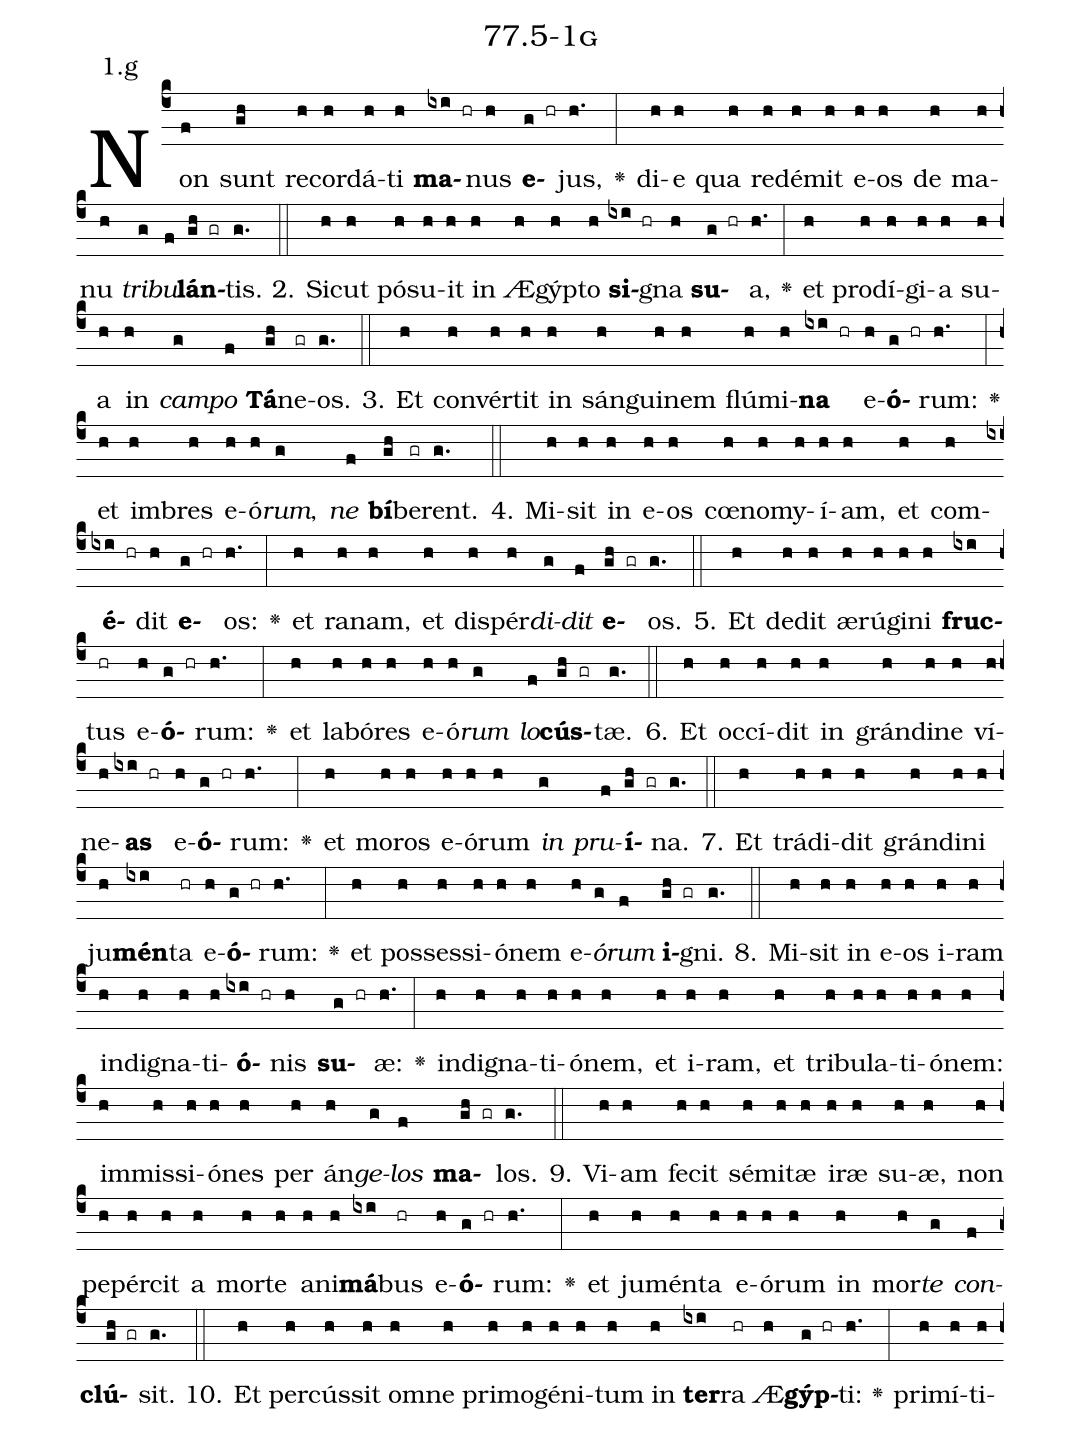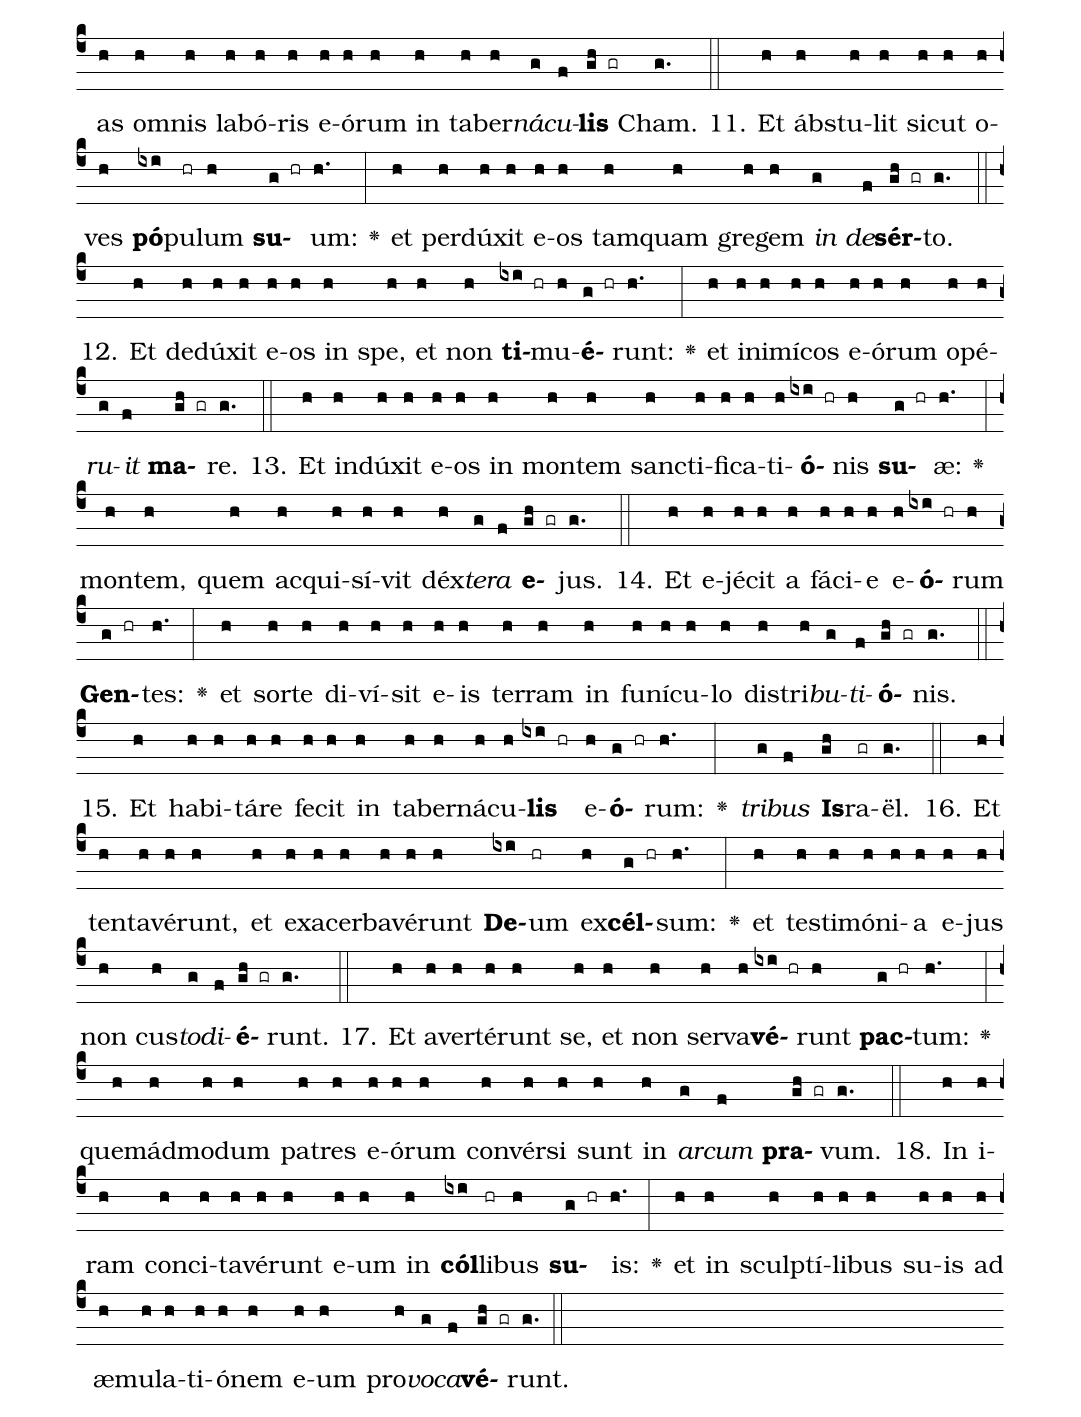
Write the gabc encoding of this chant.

name: 77.5-1g;
annotation: 1.g;
%%
(c4)Non(f) sunt(gh) re(h)cor(h)dá(h)ti(h) <b>ma</b>(ixi hr)nus(h) <b>e</b>(g hr)jus,(h.) <v>\greheightstar</v>(:) di(h)e(h) qua(h) red(h)é(h)mit(h) e(h)os(h) de(h) ma(h)nu(h) <i>tri</i>(g)<i>bu</i>(f)<b>lán</b>(gh gr)tis.(g.) (::)
2. Sic(h)ut(h) pó(h)su(h)it(h) in(h) Æ(h)gýp(h)to(h) <b>si</b>(ixi hr)gna(h) <b>su</b>(g hr)a,(h.) <v>\greheightstar</v>(:) et(h) prod(h)í(h)gi(h)a(h) su(h)a(h) in(h) <i>cam</i>(g)<i>po</i>(f) <b>Tá</b>(gh)ne(gr)os.(g.) (::)
3. Et(h) con(h)vér(h)tit(h) in(h) sán(h)gui(h)nem(h) flú(h)mi(h)<b>na</b>(ixi hr) e(h)<b>ó</b>(g hr)rum:(h.) <v>\greheightstar</v>(:) et(h) im(h)bres(h) e(h)ó(h)<i>rum</i>,(g) <i>ne</i>(f) <b>bí</b>(gh)be(gr)rent.(g.) (::)
4. Mi(h)sit(h) in(h) e(h)os(h) cœ(h)no(h)my(h)í(h)am,(h) et(h) com(h)<b>é</b>(ixi hr)dit(h) <b>e</b>(g hr)os:(h.) <v>\greheightstar</v>(:) et(h) ra(h)nam,(h) et(h) dis(h)pér(h)<i>di</i>(g)<i>dit</i>(f) <b>e</b>(gh gr)os.(g.) (::)
5. Et(h) de(h)dit(h) æ(h)rú(h)gi(h)ni(h) <b>fruc</b>(ixi)tus(hr) e(h)<b>ó</b>(g hr)rum:(h.) <v>\greheightstar</v>(:) et(h) la(h)bó(h)res(h) e(h)ó(h)<i>rum</i>(g) <i>lo</i>(f)<b>cús</b>(gh gr)tæ.(g.) (::)
6. Et(h) oc(h)cí(h)dit(h) in(h) grán(h)di(h)ne(h) ví(h)ne(h)<b>as</b>(ixi hr) e(h)<b>ó</b>(g hr)rum:(h.) <v>\greheightstar</v>(:) et(h) mo(h)ros(h) e(h)ó(h)rum(h) <i>in</i>(g) <i>pru</i>(f)<b>í</b>(gh gr)na.(g.) (::)
7. Et(h) trá(h)di(h)dit(h) grán(h)di(h)ni(h) ju(h)<b>mén</b>(ixi)ta(hr) e(h)<b>ó</b>(g hr)rum:(h.) <v>\greheightstar</v>(:) et(h) pos(h)ses(h)si(h)ó(h)nem(h) e(h)<i>ó</i>(g)<i>rum</i>(f) <b>i</b>(gh gr)gni.(g.) (::)
8. Mi(h)sit(h) in(h) e(h)os(h) i(h)ram(h) in(h)di(h)gna(h)ti(h)<b>ó</b>(ixi hr)nis(h) <b>su</b>(g hr)æ:(h.) <v>\greheightstar</v>(:) in(h)di(h)gna(h)ti(h)ó(h)nem,(h) et(h) i(h)ram,(h) et(h) tri(h)bu(h)la(h)ti(h)ó(h)nem:(h) im(h)mis(h)si(h)ó(h)nes(h) per(h) án(h)<i>ge</i>(g)<i>los</i>(f) <b>ma</b>(gh gr)los.(g.) (::)
9. Vi(h)am(h) fe(h)cit(h) sé(h)mi(h)tæ(h) i(h)ræ(h) su(h)æ,(h) non(h) pe(h)pér(h)cit(h) a(h) mor(h)te(h) a(h)ni(h)<b>má</b>(ixi)bus(hr) e(h)<b>ó</b>(g hr)rum:(h.) <v>\greheightstar</v>(:) et(h) ju(h)mén(h)ta(h) e(h)ó(h)rum(h) in(h) mor(h)<i>te</i>(g) <i>con</i>(f)<b>clú</b>(gh gr)sit.(g.) (::)
10. Et(h) per(h)cús(h)sit(h) om(h)ne(h) pri(h)mo(h)gé(h)ni(h)tum(h) in(h) <b>ter</b>(ixi)ra(hr) Æ(h)<b>gýp</b>(g hr)ti:(h.) <v>\greheightstar</v>(:) pri(h)mí(h)ti(h)as(h) om(h)nis(h) la(h)bó(h)ris(h) e(h)ó(h)rum(h) in(h) ta(h)ber(h)<i>ná</i>(g)<i>cu</i>(f)<b>lis</b>(gh gr) Cham.(g.) (::)
11. Et(h) ábs(h)tu(h)lit(h) sic(h)ut(h) o(h)ves(h) <b>pó</b>(ixi)pu(hr)lum(h) <b>su</b>(g hr)um:(h.) <v>\greheightstar</v>(:) et(h) per(h)dú(h)xit(h) e(h)os(h) tam(h)quam(h) gre(h)gem(h) <i>in</i>(g) <i>de</i>(f)<b>sér</b>(gh gr)to.(g.) (::)
12. Et(h) de(h)dú(h)xit(h) e(h)os(h) in(h) spe,(h) et(h) non(h) <b>ti</b>(ixi hr)mu(h)<b>é</b>(g hr)runt:(h.) <v>\greheightstar</v>(:) et(h) in(h)i(h)mí(h)cos(h) e(h)ó(h)rum(h) o(h)pé(h)<i>ru</i>(g)<i>it</i>(f) <b>ma</b>(gh gr)re.(g.) (::)
13. Et(h) in(h)dú(h)xit(h) e(h)os(h) in(h) mon(h)tem(h) sanc(h)ti(h)fi(h)ca(h)ti(h)<b>ó</b>(ixi hr)nis(h) <b>su</b>(g hr)æ:(h.) <v>\greheightstar</v>(:) mon(h)tem,(h) quem(h) ac(h)qui(h)sí(h)vit(h) déx(h)<i>te</i>(g)<i>ra</i>(f) <b>e</b>(gh gr)jus.(g.) (::)
14. Et(h) e(h)jé(h)cit(h) a(h) fá(h)ci(h)e(h) e(h)<b>ó</b>(ixi hr)rum(h) <b>Gen</b>(g hr)tes:(h.) <v>\greheightstar</v>(:) et(h) sor(h)te(h) di(h)ví(h)sit(h) e(h)is(h) ter(h)ram(h) in(h) fu(h)ní(h)cu(h)lo(h) dis(h)tri(h)<i>bu</i>(g)<i>ti</i>(f)<b>ó</b>(gh gr)nis.(g.) (::)
15. Et(h) ha(h)bi(h)tá(h)re(h) fe(h)cit(h) in(h) ta(h)ber(h)ná(h)cu(h)<b>lis</b>(ixi hr) e(h)<b>ó</b>(g hr)rum:(h.) <v>\greheightstar</v>(:) <i>tri</i>(g)<i>bus</i>(f) <b>Is</b>(gh)ra(gr)ël.(g.) (::)
16. Et(h) ten(h)ta(h)vé(h)runt,(h) et(h) ex(h)a(h)cer(h)ba(h)vé(h)runt(h) <b>De</b>(ixi)um(hr) ex(h)<b>cél</b>(g hr)sum:(h.) <v>\greheightstar</v>(:) et(h) tes(h)ti(h)mó(h)ni(h)a(h) e(h)jus(h) non(h) cus(h)<i>to</i>(g)<i>di</i>(f)<b>é</b>(gh gr)runt.(g.) (::)
17. Et(h) a(h)ver(h)té(h)runt(h) se,(h) et(h) non(h) ser(h)va(h)<b>vé</b>(ixi hr)runt(h) <b>pac</b>(g hr)tum:(h.) <v>\greheightstar</v>(:) quem(h)ád(h)mo(h)dum(h) pa(h)tres(h) e(h)ó(h)rum(h) con(h)vér(h)si(h) sunt(h) in(h) <i>ar</i>(g)<i>cum</i>(f) <b>pra</b>(gh gr)vum.(g.) (::)
18. In(h) i(h)ram(h) con(h)ci(h)ta(h)vé(h)runt(h) e(h)um(h) in(h) <b>cól</b>(ixi)li(hr)bus(h) <b>su</b>(g hr)is:(h.) <v>\greheightstar</v>(:) et(h) in(h) sculp(h)tí(h)li(h)bus(h) su(h)is(h) ad(h) æ(h)mu(h)la(h)ti(h)ó(h)nem(h) e(h)um(h) pro(h)<i>vo</i>(g)<i>ca</i>(f)<b>vé</b>(gh gr)runt.(g.) (::)
